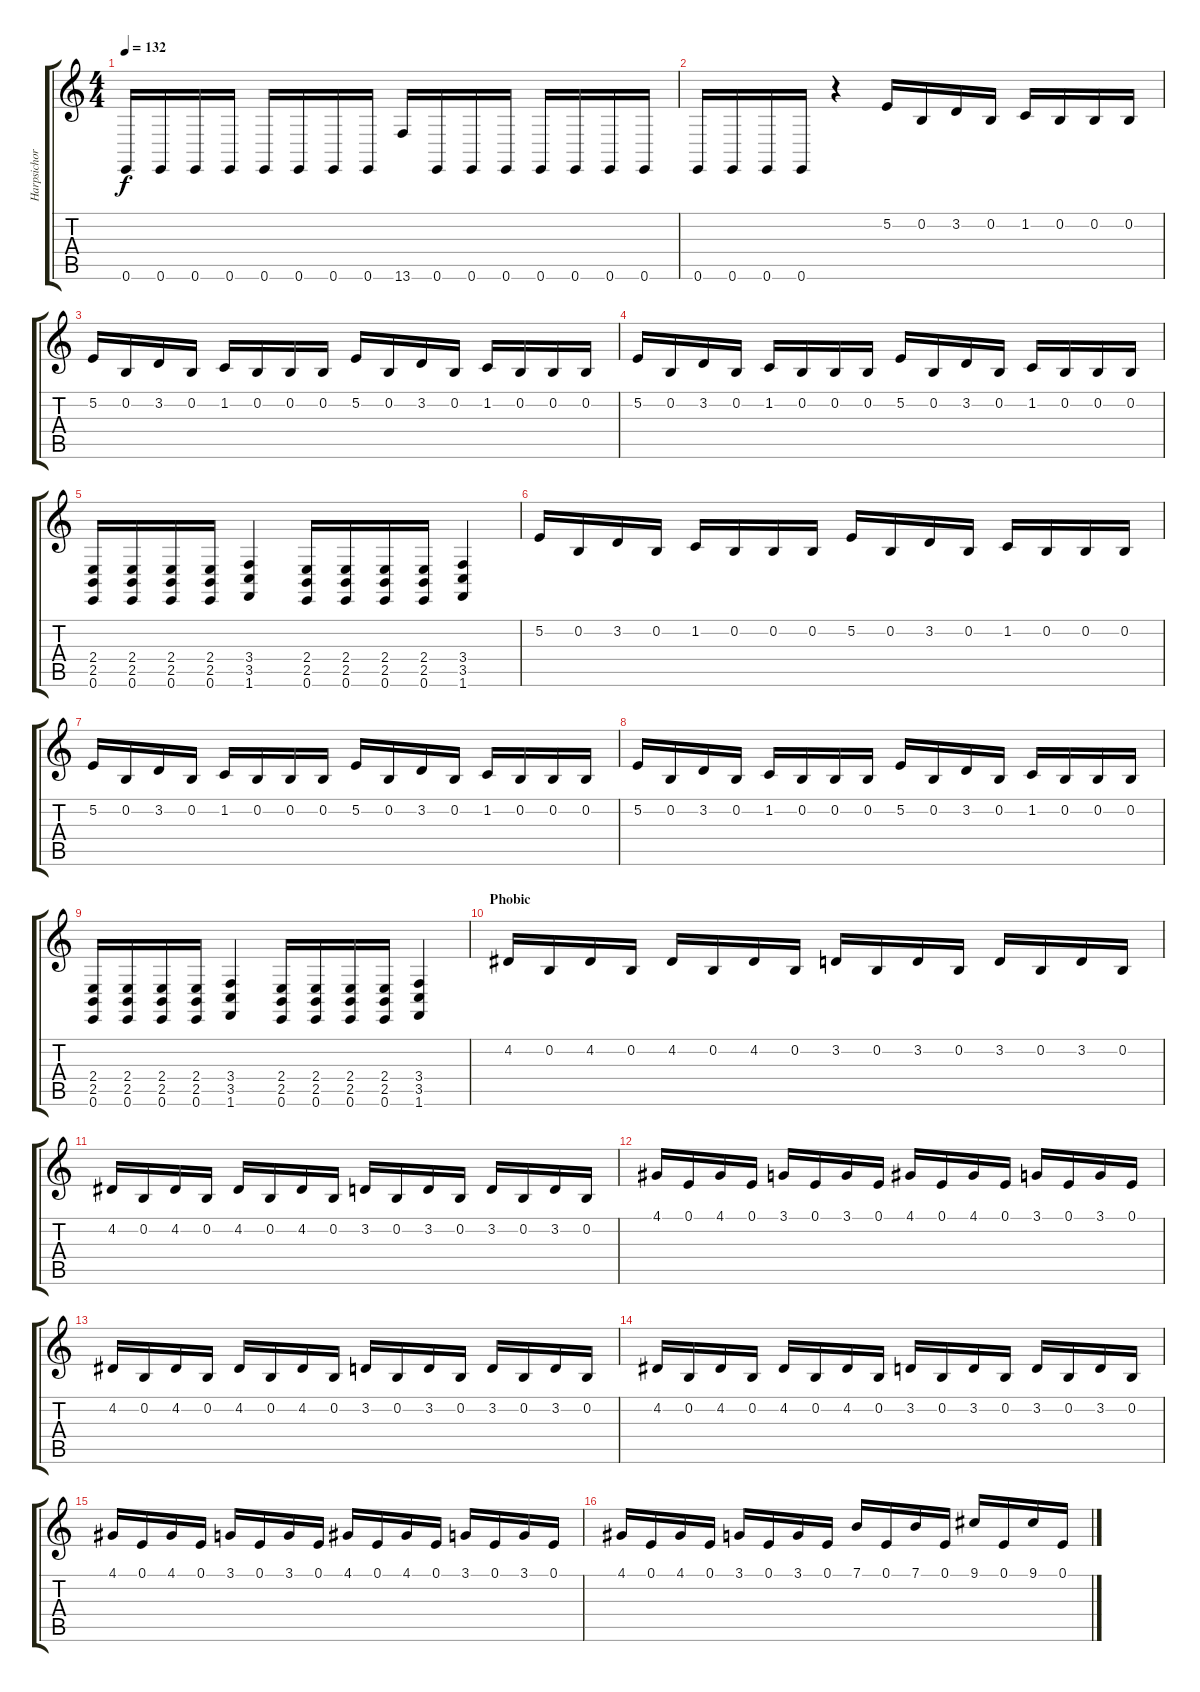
\track ("Harpsichord" "Harpsichor") {instrument harpsichord}
\staff {score tabs}
\tuning (E4 B3 G3 D3 A2 E2) {hide}
\ts (4 4)
\tempo 132
\clef g2
\ks c
0.6.16{dy f} 0.6.16 0.6.16 0.6.16 0.6.16 0.6.16 0.6.16 0.6.16 13.6.16 0.6.16 0.6.16 0.6.16 0.6.16 0.6.16 0.6.16 0.6.16 |
0.6.16 0.6.16 0.6.16 0.6.16 r.4 5.2.16 0.2.16 3.2.16 0.2.16 1.2.16 0.2.16 0.2.16 0.2.16 |
5.2.16 0.2.16 3.2.16 0.2.16 1.2.16 0.2.16 0.2.16 0.2.16 5.2.16 0.2.16 3.2.16 0.2.16 1.2.16 0.2.16 0.2.16 0.2.16 |
5.2.16 0.2.16 3.2.16 0.2.16 1.2.16 0.2.16 0.2.16 0.2.16 5.2.16 0.2.16 3.2.16 0.2.16 1.2.16 0.2.16 0.2.16 0.2.16 |
(2.4 2.5 0.6).16 (2.4 2.5 0.6).16 (2.4 2.5 0.6).16 (2.4 2.5 0.6).16 (3.4 3.5 1.6).4 (2.4 2.5 0.6).16 (2.4 2.5 0.6).16 (2.4 2.5 0.6).16 (2.4 2.5 0.6).16 (3.4 3.5 1.6).4 |
5.2.16 0.2.16 3.2.16 0.2.16 1.2.16 0.2.16 0.2.16 0.2.16 5.2.16 0.2.16 3.2.16 0.2.16 1.2.16 0.2.16 0.2.16 0.2.16 |
5.2.16 0.2.16 3.2.16 0.2.16 1.2.16 0.2.16 0.2.16 0.2.16 5.2.16 0.2.16 3.2.16 0.2.16 1.2.16 0.2.16 0.2.16 0.2.16 |
5.2.16 0.2.16 3.2.16 0.2.16 1.2.16 0.2.16 0.2.16 0.2.16 5.2.16 0.2.16 3.2.16 0.2.16 1.2.16 0.2.16 0.2.16 0.2.16 |
(2.4 2.5 0.6).16 (2.4 2.5 0.6).16 (2.4 2.5 0.6).16 (2.4 2.5 0.6).16 (3.4 3.5 1.6).4 (2.4 2.5 0.6).16 (2.4 2.5 0.6).16 (2.4 2.5 0.6).16 (2.4 2.5 0.6).16 (3.4 3.5 1.6).4 |
\section ("" "Phobic")
4.2.16 0.2.16 4.2.16 0.2.16 4.2.16 0.2.16 4.2.16 0.2.16 3.2.16 0.2.16 3.2.16 0.2.16 3.2.16 0.2.16 3.2.16 0.2.16 |
4.2.16 0.2.16 4.2.16 0.2.16 4.2.16 0.2.16 4.2.16 0.2.16 3.2.16 0.2.16 3.2.16 0.2.16 3.2.16 0.2.16 3.2.16 0.2.16 |
4.1.16 0.1.16 4.1.16 0.1.16 3.1.16 0.1.16 3.1.16 0.1.16 4.1.16 0.1.16 4.1.16 0.1.16 3.1.16 0.1.16 3.1.16 0.1.16 |
4.2.16 0.2.16 4.2.16 0.2.16 4.2.16 0.2.16 4.2.16 0.2.16 3.2.16 0.2.16 3.2.16 0.2.16 3.2.16 0.2.16 3.2.16 0.2.16 |
4.2.16 0.2.16 4.2.16 0.2.16 4.2.16 0.2.16 4.2.16 0.2.16 3.2.16 0.2.16 3.2.16 0.2.16 3.2.16 0.2.16 3.2.16 0.2.16 |
4.1.16 0.1.16 4.1.16 0.1.16 3.1.16 0.1.16 3.1.16 0.1.16 4.1.16 0.1.16 4.1.16 0.1.16 3.1.16 0.1.16 3.1.16 0.1.16 |
4.1.16 0.1.16 4.1.16 0.1.16 3.1.16 0.1.16 3.1.16 0.1.16 7.1.16 0.1.16 7.1.16 0.1.16 9.1.16 0.1.16 9.1.16 0.1.16
